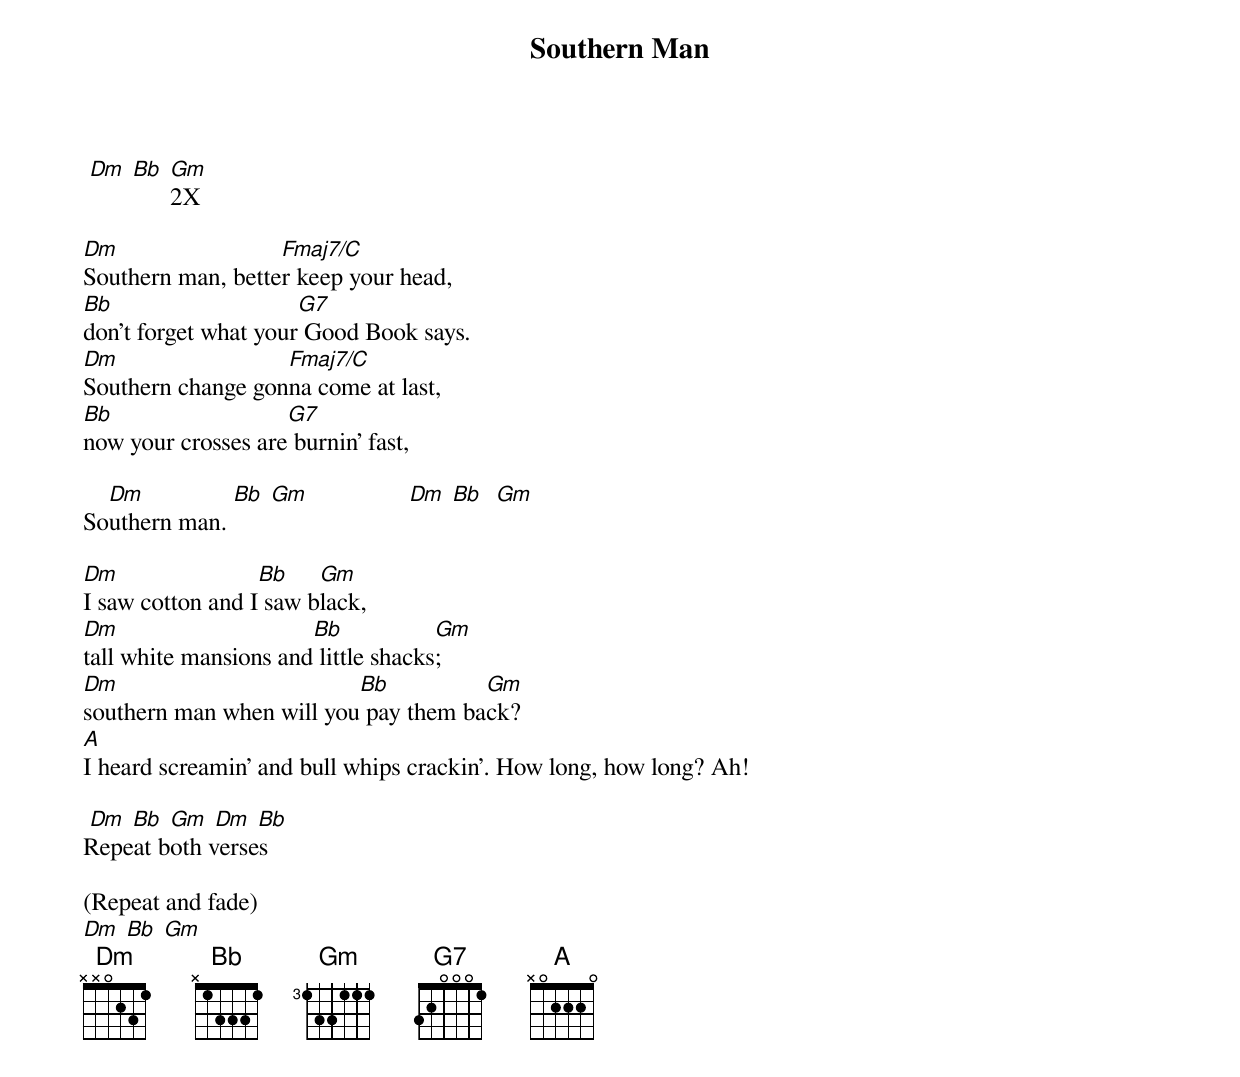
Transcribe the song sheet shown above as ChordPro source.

{title:Southern Man}
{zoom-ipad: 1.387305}

 [Dm] [Bb] [Gm]2X

[Dm]Southern man, bette[Fmaj7/C]r keep your head,
[Bb]don't forget what your[G7] Good Book says.
[Dm]Southern change gon[Fmaj7/C]na come at last,
[Bb]now your crosses are[G7] burnin' fast,

So[Dm]uthern man. [Bb] [Gm]                [Dm] [Bb]  [Gm]

[Dm]I saw cotton and I[Bb] saw b[Gm]lack,
[Dm]tall white mansions and[Bb] little shacks[Gm];
[Dm]southern man when will you[Bb] pay them ba[Gm]ck?
[A]I heard screamin' and bull whips crackin'. How long, how long? Ah!

 [Dm] [Bb] [Gm] [Dm] [Bb]
Repeat both verses

(Repeat and fade)
[Dm] [Bb] [Gm]
